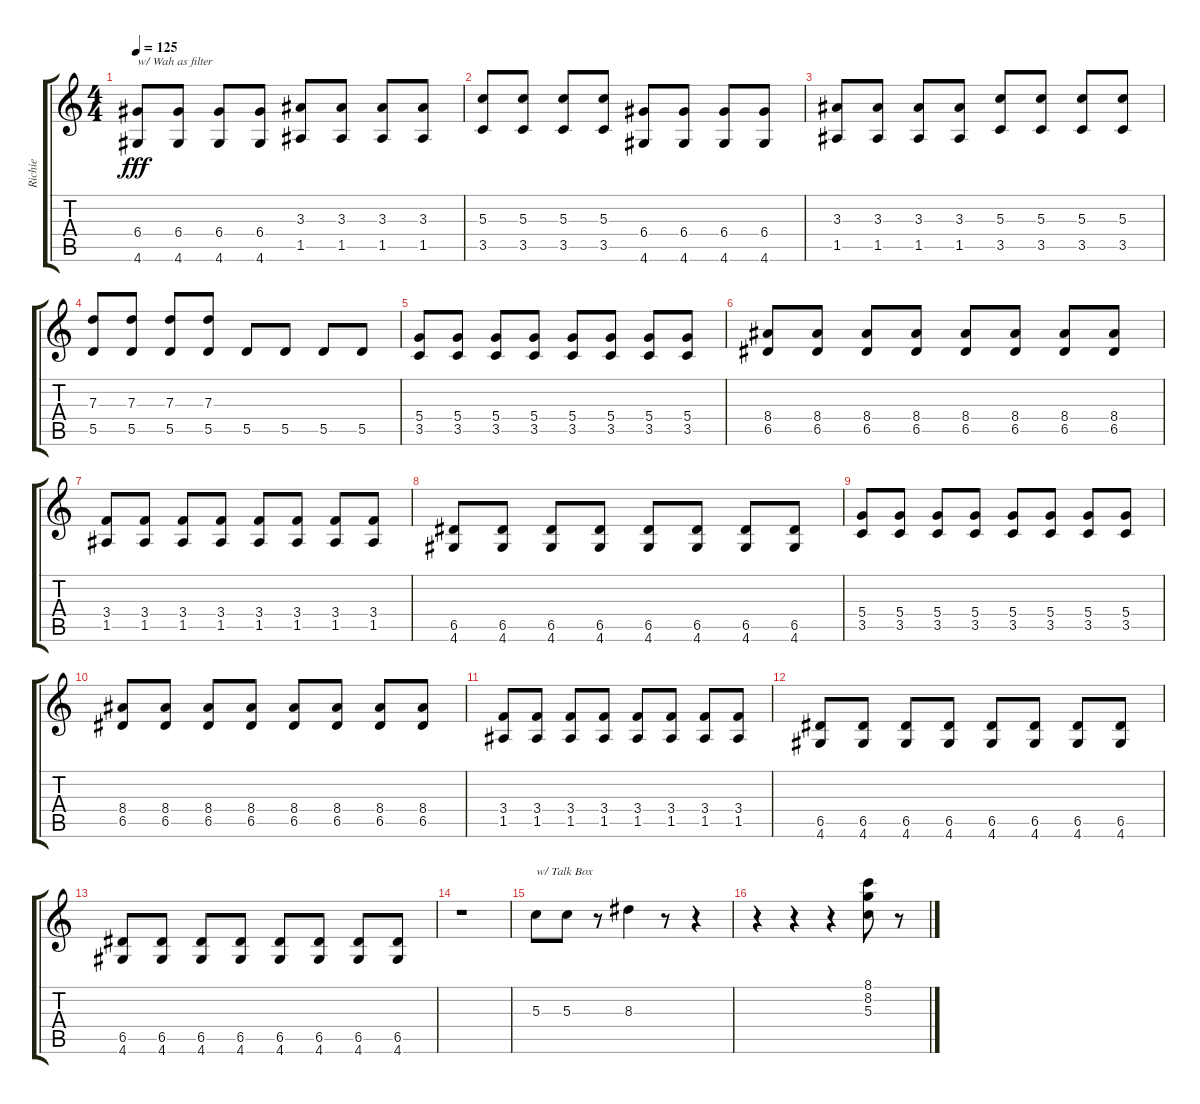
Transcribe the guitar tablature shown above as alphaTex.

\track ("Richie" "Richie") {instrument distortionguitar}
\staff {score tabs}
\tuning (E4 B3 G3 D3 A2 E2) {hide}
\ts (4 4)
\tempo 125
\clef g2
\ks c
(6.4 4.6).8{txt "w/ Wah as filter" dy fff} (6.4 4.6).8 (6.4 4.6).8 (6.4 4.6).8 (3.3 1.5).8 (3.3 1.5).8 (3.3 1.5).8 (3.3 1.5).8 |
(5.3 3.5).8 (5.3 3.5).8 (5.3 3.5).8 (5.3 3.5).8 (6.4 4.6).8 (6.4 4.6).8 (6.4 4.6).8 (6.4 4.6).8 |
(3.3 1.5).8 (3.3 1.5).8 (3.3 1.5).8 (3.3 1.5).8 (5.3 3.5).8 (5.3 3.5).8 (5.3 3.5).8 (5.3 3.5).8 |
(7.3 5.5).8 (7.3 5.5).8 (7.3 5.5).8 (7.3 5.5).8 5.5.8 5.5.8 5.5.8 5.5.8 |
(5.4 3.5).8 (5.4 3.5).8 (5.4 3.5).8 (5.4 3.5).8 (5.4 3.5).8 (5.4 3.5).8 (5.4 3.5).8 (5.4 3.5).8 |
(8.4 6.5).8 (8.4 6.5).8 (8.4 6.5).8 (8.4 6.5).8 (8.4 6.5).8 (8.4 6.5).8 (8.4 6.5).8 (8.4 6.5).8 |
(3.4 1.5).8 (3.4 1.5).8 (3.4 1.5).8 (3.4 1.5).8 (3.4 1.5).8 (3.4 1.5).8 (3.4 1.5).8 (3.4 1.5).8 |
(6.5 4.6).8 (6.5 4.6).8 (6.5 4.6).8 (6.5 4.6).8 (6.5 4.6).8 (6.5 4.6).8 (6.5 4.6).8 (6.5 4.6).8 |
(5.4 3.5).8 (5.4 3.5).8 (5.4 3.5).8 (5.4 3.5).8 (5.4 3.5).8 (5.4 3.5).8 (5.4 3.5).8 (5.4 3.5).8 |
(8.4 6.5).8 (8.4 6.5).8 (8.4 6.5).8 (8.4 6.5).8 (8.4 6.5).8 (8.4 6.5).8 (8.4 6.5).8 (8.4 6.5).8 |
(3.4 1.5).8 (3.4 1.5).8 (3.4 1.5).8 (3.4 1.5).8 (3.4 1.5).8 (3.4 1.5).8 (3.4 1.5).8 (3.4 1.5).8 |
(6.5 4.6).8 (6.5 4.6).8 (6.5 4.6).8 (6.5 4.6).8 (6.5 4.6).8 (6.5 4.6).8 (6.5 4.6).8 (6.5 4.6).8 |
(6.5 4.6).8 (6.5 4.6).8 (6.5 4.6).8 (6.5 4.6).8 (6.5 4.6).8 (6.5 4.6).8 (6.5 4.6).8 (6.5 4.6).8 |
r.1 |
5.3.8{txt "w/ Talk Box"} 5.3.8 r.8 8.3.4 r.8 r.4 |
r.4 r.4 r.4 (8.1 8.2 5.3).8{instrument electricguitarclean} r.8
